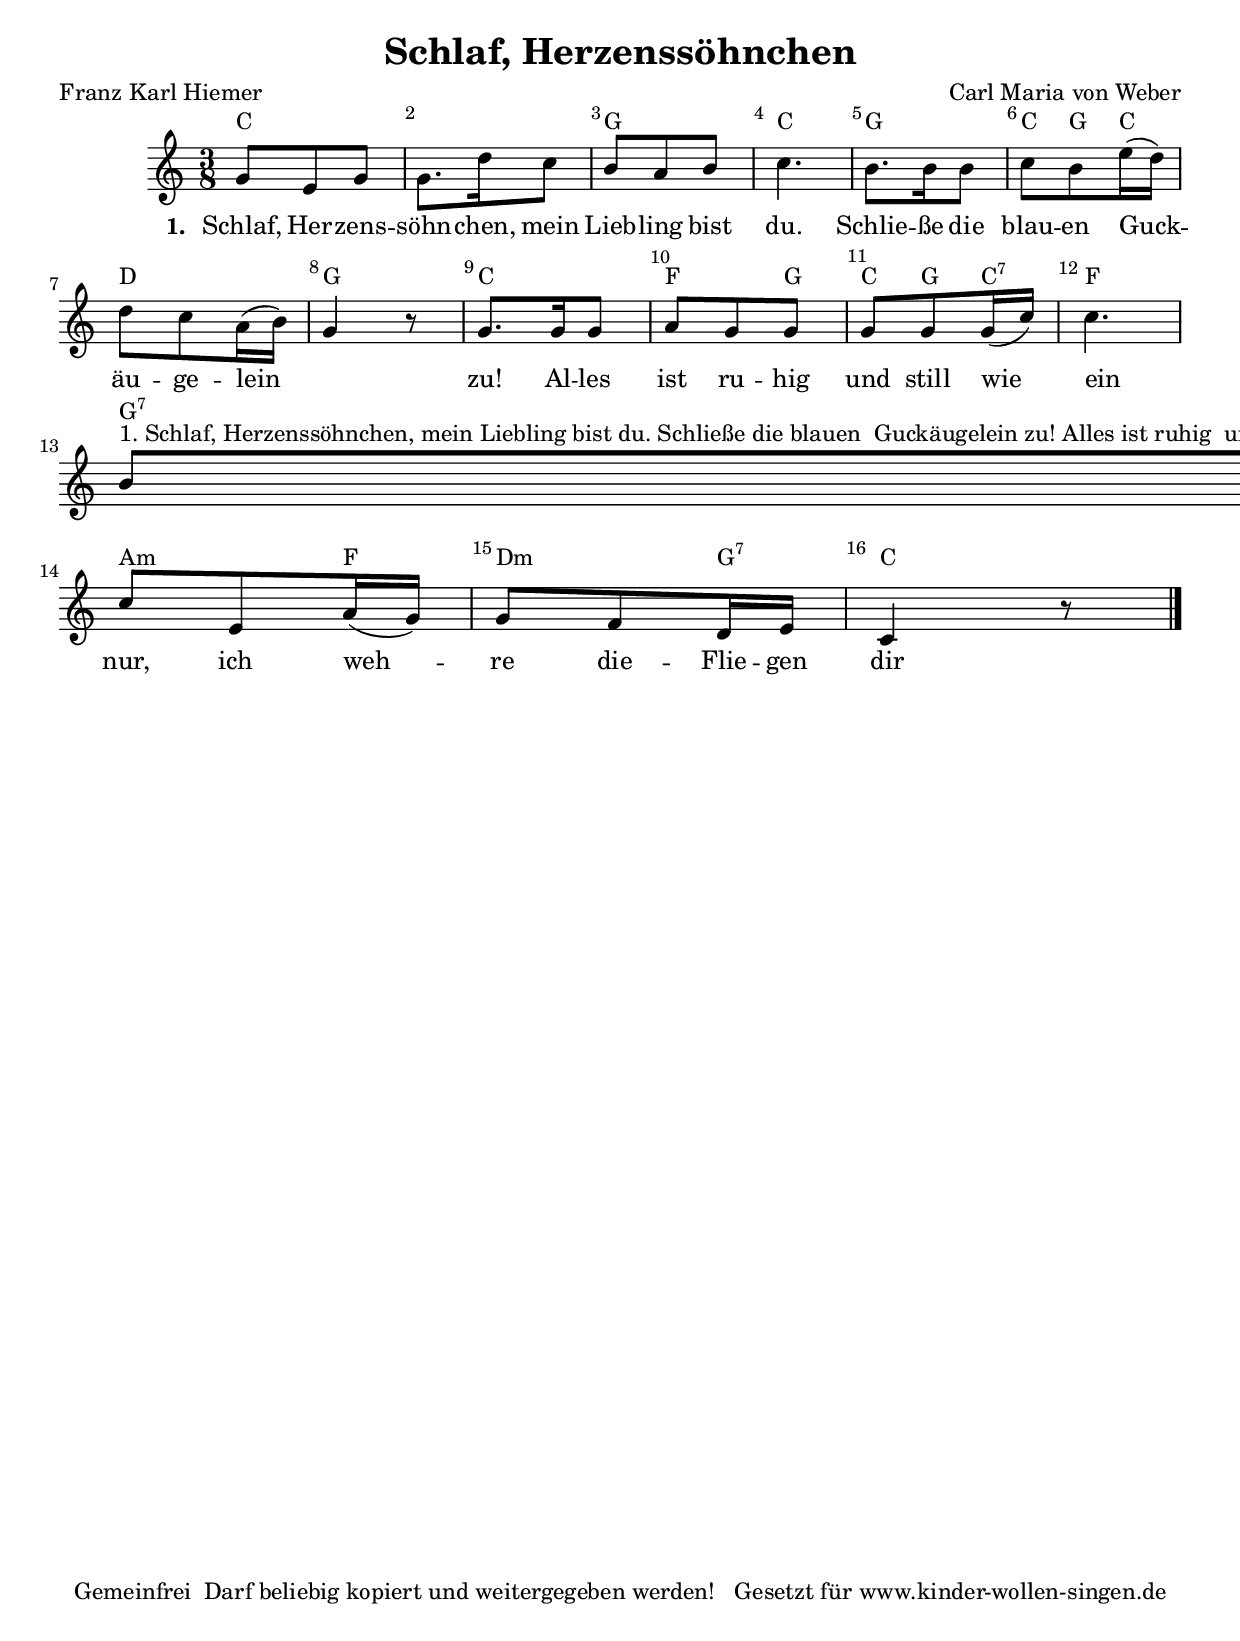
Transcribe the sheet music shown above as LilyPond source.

%=============================================
%   created by MuseScore Version: 0.9.6.3
%          Freitag, 18. Februar 2011
%=============================================

\version "2.12.0"



#(set-default-paper-size "a4")

\paper {
  line-width    = 190\mm
  left-margin   = 10\mm
  top-margin    = 10\mm
  bottom-margin = 20\mm
  %%indent = 0 \mm 
  %%set to ##t if your score is less than one page: 
  ragged-last-bottom = ##t 
  ragged-bottom = ##f  
  %% in orchestral scores you probably want the two bold slashes 
  %% separating the systems: so uncomment the following line: 
  %% system-separator-markup = \slashSeparator 
  }

\header {
    title = "Schlaf, Herzenssöhnchen"
    composer = "Carl Maria von Weber"
    poet = "Franz Karl Hiemer"
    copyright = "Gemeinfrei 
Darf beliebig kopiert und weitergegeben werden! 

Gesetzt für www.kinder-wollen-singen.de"
    }

AvoiceAA = \relative c'{
    \set Staff.instrumentName = #""
    \set Staff.shortInstrumentName = #""
    \clef treble
    %staffkeysig
    \key c \major 
    %bartimesig: 
    \time 3/8 
    g'8 e g      | % 1
    g8. d'16 c8      | % 2
    b a b      | % 3
    c4.      | % 4
    b8. b16 b8      | % 5
    c b e16( d)      | % 6
    d8 c a16( b)      | % 7
    g4 r8      | % 8
    g8. g16 g8      | % 9
    a g g      | % 10
    g g g16( c)      | % 11
    c4.      | % 12
    b8 ^\markup {\upright  "1. Schlaf, Herzenssöhnchen,
mein Liebling bist du.
Schließe die blauen 
Guckäugelein zu!
Alles ist ruhig 
und still wie ein Grab,
schlaf nur, ich wehre 
die Fliegen dir ab.

2. Jetzt noch, mein Söhnchen,
ist goldene Zeit,
später, ach später
ist's nimmer wie heut.
Stellen erst Sorgen 
ums Lager sich her,
Kindchen, dann schläft sich's 
so ruhig nicht mehr.

3. Schlaf Herzenssöhnchen,
und kommt gleich die Nacht,
sitzt doch die Mutter
am Bettchen und wacht.
Sei es sehr spät auch
und sei es seher früh,
Mutterlieb', Söhnchen,
entschlummert doch nie.
"} a b      | % 13
    c e, a16( g)      | % 14
    g8 f d16 e      | % 15
    c4 r8 \bar "|."\bar "|." 
}% end of last bar in partorvoice

      ApartAverseA = \lyricmode { \set stanza = " 1. " Schlaf, Her -- zens -- söhn -- chen,  mein Lieb -- ling  bist du. Schlie -- ße  die blau -- en  Guck -- äu -- ge -- lein   _ zu! Al -- les  ist ru -- hig  und still wie ein  _ Grab, schlaf nur, ich weh -- re  die -- Flie -- gen  dir  _ ab. }
theChords = \chordmode { 
    c2. g4. c4. g4. c8 g8 c8 d4. g4. c4. f4 g8 c8 g8 c8:7 f4. g4.:7 a4:m f8 d4:m g8:7 c4 }%%end of chordlist 


\score { 
    << 
    \new ChordNames { \theChords } 
        \context Staff = ApartA << 
            \context Voice = AvoiceAA \AvoiceAA
        >>

         \context Lyrics = ApartAverseA\lyricsto AvoiceAA  \ApartAverseA



      \set Score.skipBars = ##t
      %%\set Score.melismaBusyProperties = #'()
      \override Score.BarNumber #'break-visibility = #end-of-line-invisible %%every bar is numbered.!!!
      %% remove previous line to get barnumbers only at beginning of system.
       #(set-accidental-style 'modern-cautionary)
      \set Score.markFormatter = #format-mark-box-letters %%boxed rehearsal-marks
       \override Score.TimeSignature #'style = #'() %%makes timesigs always numerical
      %% remove previous line to get cut-time/alla breve or common time 
      \set Score.pedalSustainStyle = #'mixed 
       %% make spanners comprise the note it end on, so that there is no doubt that this note is included.
       \override Score.TrillSpanner #'(bound-details right padding) = #-2
      \override Score.TextSpanner #'(bound-details right padding) = #-1
      %% Lilypond's normal textspanners are too weak:  
      \override Score.TextSpanner #'dash-period = #1
      \override Score.TextSpanner #'dash-fraction = #0.5
      %% lilypond chordname font, like mscore jazzfont, is both far too big and extremely ugly (olagunde@start.no):
      \override Score.ChordName #'font-family = #'roman 
      \override Score.ChordName #'font-size =#0 
      %% In my experience the normal thing in printed scores is maj7 and not the triangle. (olagunde):
      \set Score.majorSevenSymbol = \markup {maj7}
  >>

  %% Boosey and Hawkes, and Peters, have barlines spanning all staff-groups in a score,
  %% Eulenburg and Philharmonia, like Lilypond, have no barlines between staffgroups.
  %% If you want the Eulenburg/Lilypond style, comment out the following line:
  \layout {\context {\Score \consists Span_bar_engraver}}
}%% end of score-block 

#(set-global-staff-size 20)
